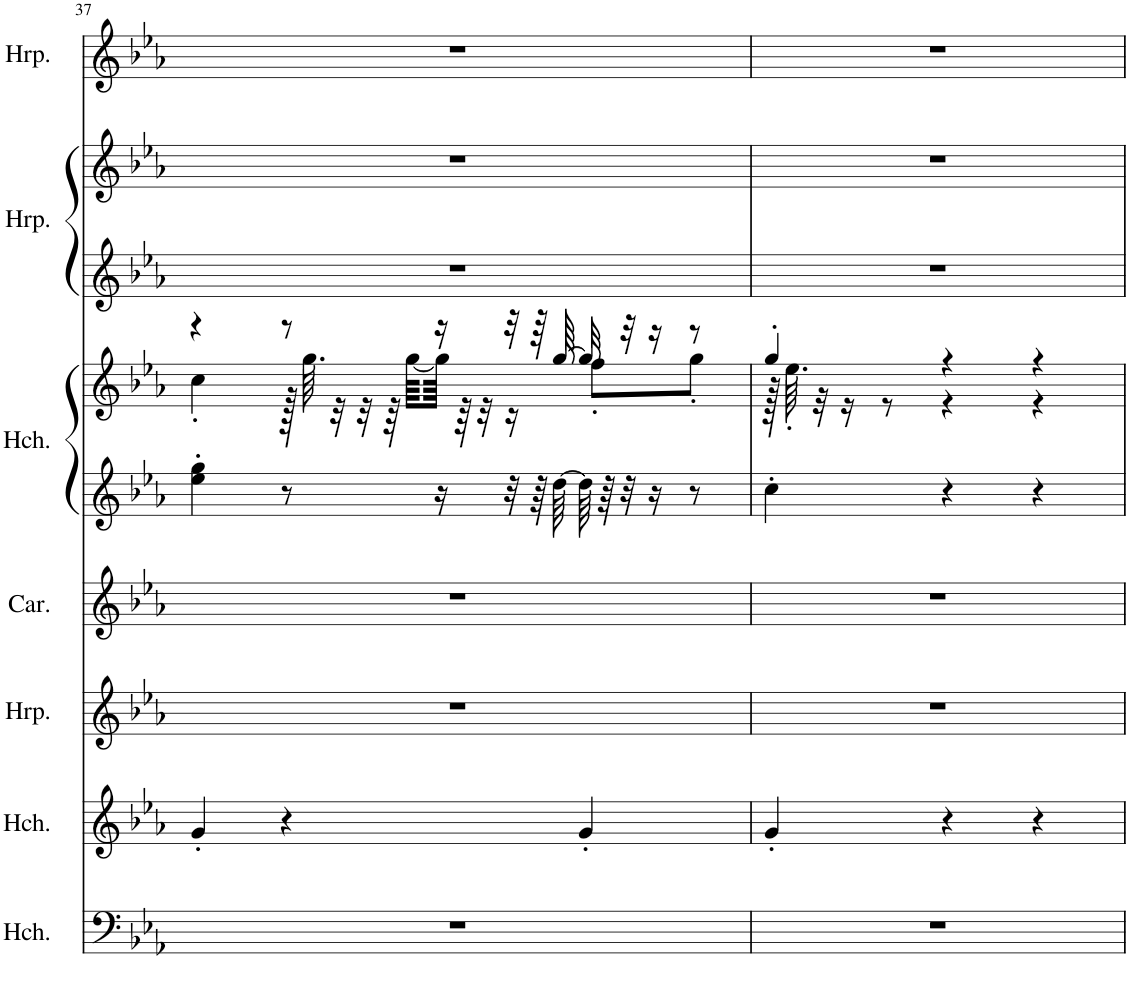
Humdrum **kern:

**kern	**kern	**kern	**kern	**kern	**kern	**kern	**kern	**kern
*part7	*part6	*part5	*part4	*part3	*part3	*part2	*part2	*part1
*staff9	*staff8	*staff7	*staff6	*staff5	*staff4	*staff3	*staff2	*staff1
*I"羽管键琴, HARPSILEFT	*I"羽管键琴, HARPSIRIGHT	*I"竖琴, HARPRIGHT	*I"钟琴, bell	*I"羽管键琴, HARPSI	*	*I"竖琴, HARPCTR	*	*I"竖琴, HARPLEFT
*	*	*I'Hrp.	*	*	*	*I'Hrp.	*	*I'Hrp.
!!LO:PB:g=z
*clefF4	*clefG2	*clefG2	*clefG2	*clefG2	*clefG2	*clefG2	*clefG2	*clefG2
*k[b-e-a-]	*k[b-e-a-]	*k[b-e-a-]	*k[b-e-a-]	*k[b-e-a-]	*k[b-e-a-]	*k[b-e-a-]	*k[b-e-a-]	*k[b-e-a-]
*M3/4	*M3/4	*M3/4	*M3/4	*M3/4	*M3/4	*M3/4	*M3/4	*M3/4
=37	=37	=37	=37	=37	=37	=37	=37	=37
*	*	*	*	*	*^	*	*	*
2.r	4g'/	2.r	2.r	4ee-\' 4gg\'	4r	4cc'\	2.r	2.r	2.r
.	4r	.	.	8r	8r	128r	.	.	.
.	.	.	.	.	.	64.gg\	.	.	.
.	.	.	.	.	.	32r	.	.	.
.	.	.	.	.	.	32r	.	.	.
.	.	.	.	.	.	64r	.	.	.
.	.	.	.	.	.	[64gg\LLLL	.	.	.
.	.	.	.	16r	16r	64gg\JJJJ]	.	.	.
.	.	.	.	.	.	64r	.	.	.
.	.	.	.	.	.	32r	.	.	.
.	.	.	.	32r	32r	16r	.	.	.
.	.	.	.	64r	64r	.	.	.	.
.	.	.	.	[64dd\	[64gg/	.	.	.	.
.	4g'/	.	.	64dd\]	32gg/]	8ff'\L	.	.	.
.	.	.	.	64r	.	.	.	.	.
.	.	.	.	32r	32r	.	.	.	.
.	.	.	.	16r	16r	.	.	.	.
.	.	.	.	8r	8r	8gg'\J	.	.	.
=38	=38	=38	=38	=38	=38	=38	=38	=38	=38
2.r	4g'/	2.r	2.r	4cc'\	4gg'/	128r	2.r	2.r	2.r
.	.	.	.	.	.	64.ee-'\	.	.	.
.	.	.	.	.	.	32r	.	.	.
.	.	.	.	.	.	16r	.	.	.
.	.	.	.	.	.	8r	.	.	.
.	4r	.	.	4r	4r	4r	.	.	.
.	4r	.	.	4r	4r	4r	.	.	.
*	*	*	*	*	*v	*v	*	*	*
=	=	=	=	=	=	=	=	=
*-	*-	*-	*-	*-	*-	*-	*-	*-
